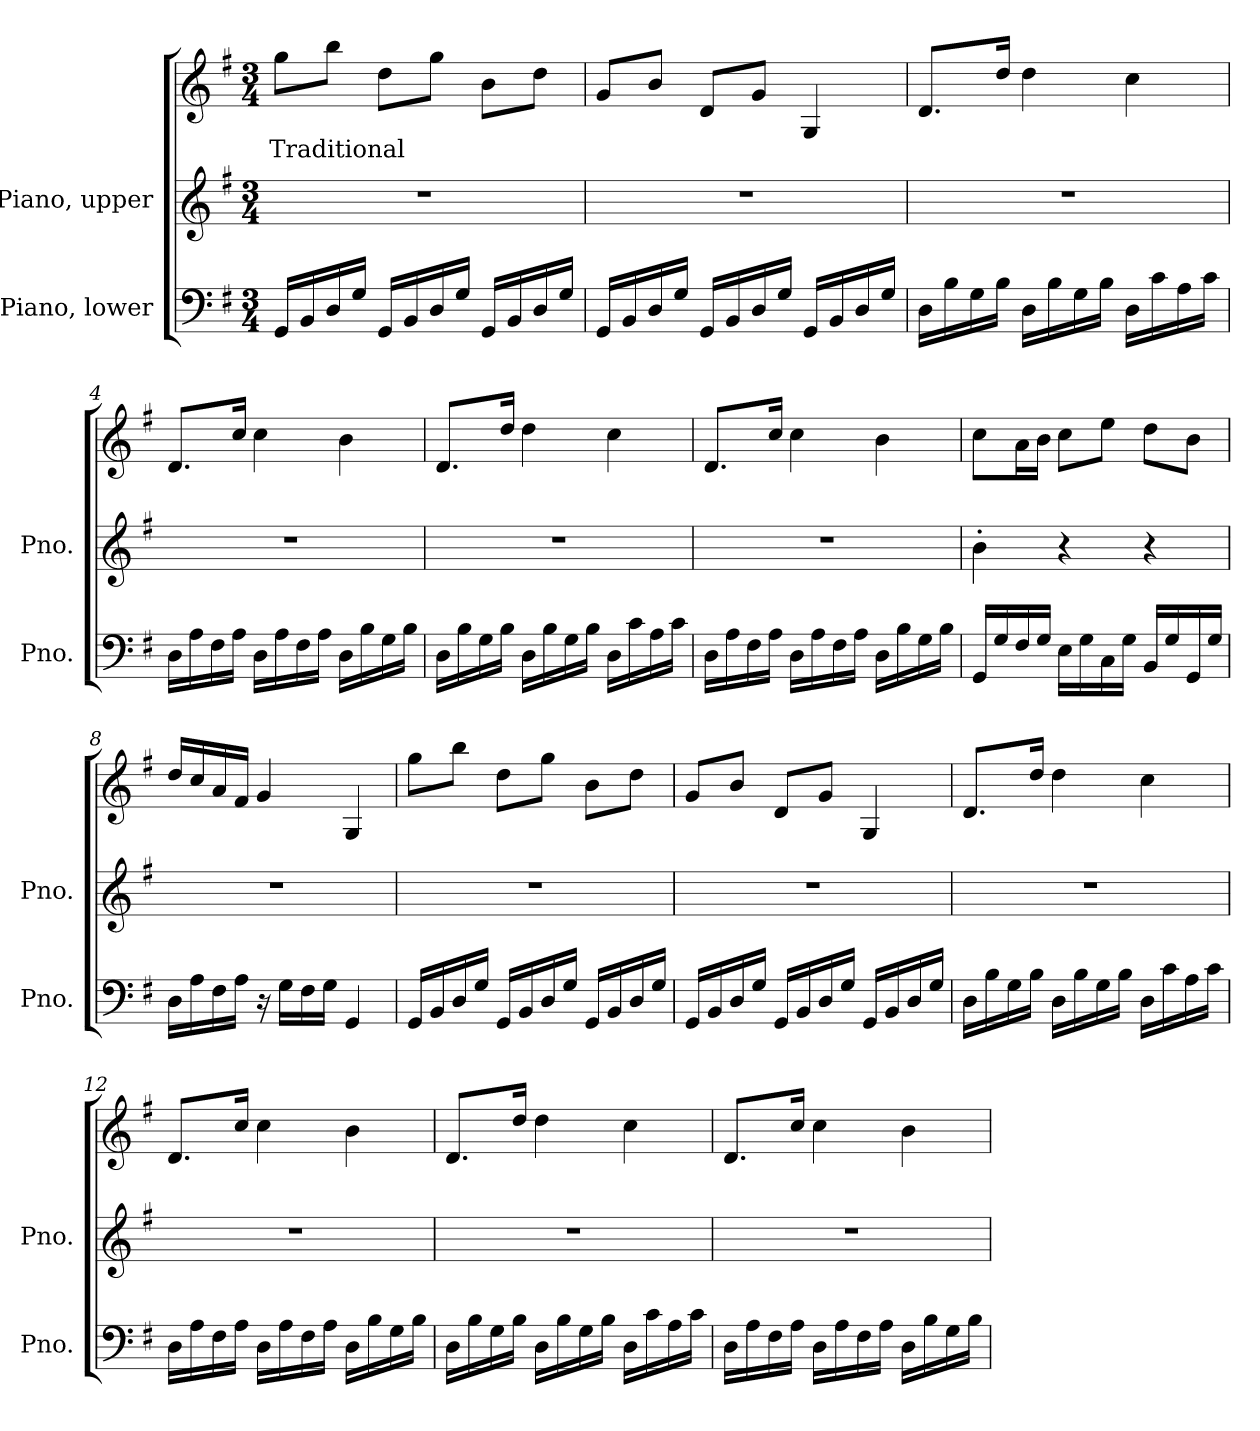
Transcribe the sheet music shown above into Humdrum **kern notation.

**kern	**kern	**kern	**text
*part2	*part1	*part1	*part1
*staff3	*staff2	*staff1	*staff1
*I"Piano, lower	*I"Piano, upper	*	*
*I'Pno.	*I'Pno.	*	*
*clefF4	*clefG2	*clefG2	*
*k[f#]	*k[f#]	*k[f#]	*
*M3/4	*M3/4	*M3/4	*
*MM110	*MM110	*MM110	*
=1	=1	=1	=1
!	!	!	!LO:LY:b
16GG/LL	2.r	8gg\L	Traditional
16BB/	.	.	.
16D/	.	8bb\J	.
16G/JJ	.	.	.
16GG/LL	.	8dd\L	.
16BB/	.	.	.
16D/	.	8gg\J	.
16G/JJ	.	.	.
16GG/LL	.	8b\L	.
16BB/	.	.	.
16D/	.	8dd\J	.
16G/JJ	.	.	.
=2	=2	=2	=2
16GG/LL	2.r	8g/L	.
16BB/	.	.	.
16D/	.	8b/J	.
16G/JJ	.	.	.
16GG/LL	.	8d/L	.
16BB/	.	.	.
16D/	.	8g/J	.
16G/JJ	.	.	.
16GG/LL	.	4G/	.
16BB/	.	.	.
16D/	.	.	.
16G/JJ	.	.	.
!!LO:LB:g=z
=3	=3	=3	=3
16D\LL	2.r	8.d/L	.
16B\	.	.	.
16G\	.	.	.
16B\JJ	.	16dd/Jk	.
16D\LL	.	4dd\	.
16B\	.	.	.
16G\	.	.	.
16B\JJ	.	.	.
16D\LL	.	4cc\	.
16c\	.	.	.
16A\	.	.	.
16c\JJ	.	.	.
=4	=4	=4	=4
16D\LL	2.r	8.d/L	.
16A\	.	.	.
16F#\	.	.	.
16A\JJ	.	16cc/Jk	.
16D\LL	.	4cc\	.
16A\	.	.	.
16F#\	.	.	.
16A\JJ	.	.	.
16D\LL	.	4b\	.
16B\	.	.	.
16G\	.	.	.
16B\JJ	.	.	.
=5	=5	=5	=5
16D\LL	2.r	8.d/L	.
16B\	.	.	.
16G\	.	.	.
16B\JJ	.	16dd/Jk	.
16D\LL	.	4dd\	.
16B\	.	.	.
16G\	.	.	.
16B\JJ	.	.	.
16D\LL	.	4cc\	.
16c\	.	.	.
16A\	.	.	.
16c\JJ	.	.	.
!!LO:LB:g=z
=6	=6	=6	=6
16D\LL	2.r	8.d/L	.
16A\	.	.	.
16F#\	.	.	.
16A\JJ	.	16cc/Jk	.
16D\LL	.	4cc\	.
16A\	.	.	.
16F#\	.	.	.
16A\JJ	.	.	.
16D\LL	.	4b\	.
16B\	.	.	.
16G\	.	.	.
16B\JJ	.	.	.
=7	=7	=7	=7
16GG/LL	4b'\	8cc\L	.
16G/	.	.	.
16F#/	.	16a\L	.
16G/JJ	.	16b\JJ	.
16E\LL	4r	8cc\L	.
16G\	.	.	.
16C\	.	8ee\J	.
16G\JJ	.	.	.
16BB/LL	4r	8dd\L	.
16G/	.	.	.
16GG/	.	8b\J	.
16G/JJ	.	.	.
=8	=8	=8	=8
16D\LL	2.r	16dd/LL	.
16A\	.	16cc/	.
16F#\	.	16a/	.
16A\JJ	.	16f#/JJ	.
16r	.	4g/	.
16G\LL	.	.	.
16F#\	.	.	.
16G\JJ	.	.	.
4GG/	.	4G/	.
!!LO:LB:g=z
=9	=9	=9	=9
16GG/LL	2.r	8gg\L	.
16BB/	.	.	.
16D/	.	8bb\J	.
16G/JJ	.	.	.
16GG/LL	.	8dd\L	.
16BB/	.	.	.
16D/	.	8gg\J	.
16G/JJ	.	.	.
16GG/LL	.	8b\L	.
16BB/	.	.	.
16D/	.	8dd\J	.
16G/JJ	.	.	.
=10	=10	=10	=10
16GG/LL	2.r	8g/L	.
16BB/	.	.	.
16D/	.	8b/J	.
16G/JJ	.	.	.
16GG/LL	.	8d/L	.
16BB/	.	.	.
16D/	.	8g/J	.
16G/JJ	.	.	.
16GG/LL	.	4G/	.
16BB/	.	.	.
16D/	.	.	.
16G/JJ	.	.	.
=11	=11	=11	=11
16D\LL	2.r	8.d/L	.
16B\	.	.	.
16G\	.	.	.
16B\JJ	.	16dd/Jk	.
16D\LL	.	4dd\	.
16B\	.	.	.
16G\	.	.	.
16B\JJ	.	.	.
16D\LL	.	4cc\	.
16c\	.	.	.
16A\	.	.	.
16c\JJ	.	.	.
!!LO:PB:g=z
=12	=12	=12	=12
16D\LL	2.r	8.d/L	.
16A\	.	.	.
16F#\	.	.	.
16A\JJ	.	16cc/Jk	.
16D\LL	.	4cc\	.
16A\	.	.	.
16F#\	.	.	.
16A\JJ	.	.	.
16D\LL	.	4b\	.
16B\	.	.	.
16G\	.	.	.
16B\JJ	.	.	.
=13	=13	=13	=13
16D\LL	2.r	8.d/L	.
16B\	.	.	.
16G\	.	.	.
16B\JJ	.	16dd/Jk	.
16D\LL	.	4dd\	.
16B\	.	.	.
16G\	.	.	.
16B\JJ	.	.	.
16D\LL	.	4cc\	.
16c\	.	.	.
16A\	.	.	.
16c\JJ	.	.	.
=14	=14	=14	=14
16D\LL	2.r	8.d/L	.
16A\	.	.	.
16F#\	.	.	.
16A\JJ	.	16cc/Jk	.
16D\LL	.	4cc\	.
16A\	.	.	.
16F#\	.	.	.
16A\JJ	.	.	.
16D\LL	.	4b\	.
16B\	.	.	.
16G\	.	.	.
16B\JJ	.	.	.
=	=	=	=
*-	*-	*-	*-
